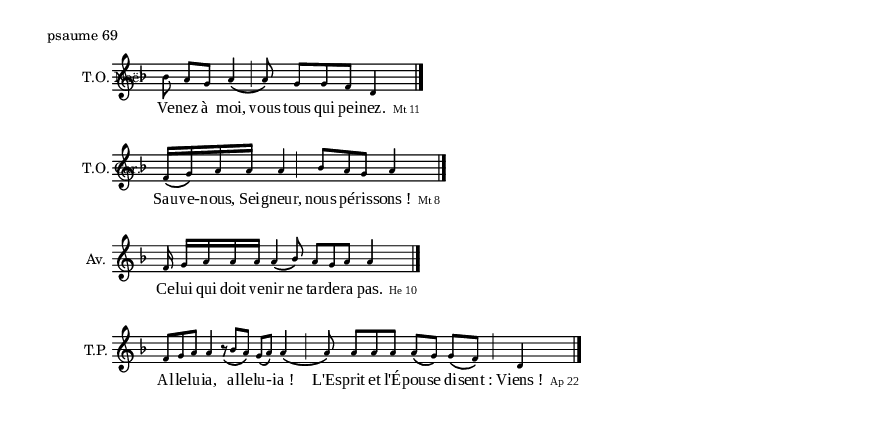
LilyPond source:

\version "2.10.0"
\include "definitions.ly"

\markup { psaume 69}
\relative a' { 
	\new Staff {
		\cadenzaOn
		\key f \major
		\set Staff.instrumentName = \markup{ \center-align { T.O. Noël } }
		
		bes8 a[ g] \times 2/3 { a4\(  \cesure a8\) } \times 2/3 {g[ g f] } d4
		\endBar
	}

	\addlyrics {
		Ve -- nez à  moi, vous tous qui pei -- nez. 
 		\markup { \citation #"Mt 11" } }
	
	
}
\relative a' { 
	\new Staff {
		\cadenzaOn
		\key f \major
		\set Staff.instrumentName = \markup{ \center-align { T.O. Car. } }
		
		f16[\( g\) a a] a4 \cesure \pespace \times 2/3 { bes8[ a g] } a4
		
		
		
		\endBar
	}

	\addlyrics {
		Sau -- ve- -- nous, Sei -- gneur, nous pé -- ris -- "sons !"
 		\markup { \citation #"Mt 8" } }
	
	
}

\relative a' { 
	\new Staff {
		\cadenzaOn
		\key f \major
		\set Staff.instrumentName = \markup{ \center-align { Av. } }
		
		f16 g[ a a a] 
		\stemUp
		\times 2/3 { a4\(  bes8\) }
		\stemNeutral
		\times 2/3 { a[ g  a] } 
		a4
		
		
		
		\endBar
	}

	\addlyrics {
		Ce -- lui qui doit ve -- nir ne tar -- de -- ra pas.
 		\markup { \citation #"He 10" } }
	
	
}



\relative a' { 
	\new Staff {
		\cadenzaOn
		\key f \major
		\set Staff.instrumentName = \markup{ \center-align { T.P. } }
		\times 2/3 { f8[ g a] } a4 \pespace
		\times 2/3 {r8_\(bes[ a]\)} g[\( a\)] 
		\times 2/3 { a4\(\pespace\cesure \pespace  a8\) }
		\times 2/3 { a[ a a] } 
		a[\( g\)]  g[\( f\)]  \cesure \pespace d4
		\endBar
	}

	\addlyrics {
		Al -- le -- lu -- ia, al -- le -- lu -- - -- "ia !" L'Es -- prit et l'É -- pou -- se di -- "sent :" "Viens !"
 		\markup { \citation #"Ap 22" } }
	
	
}
